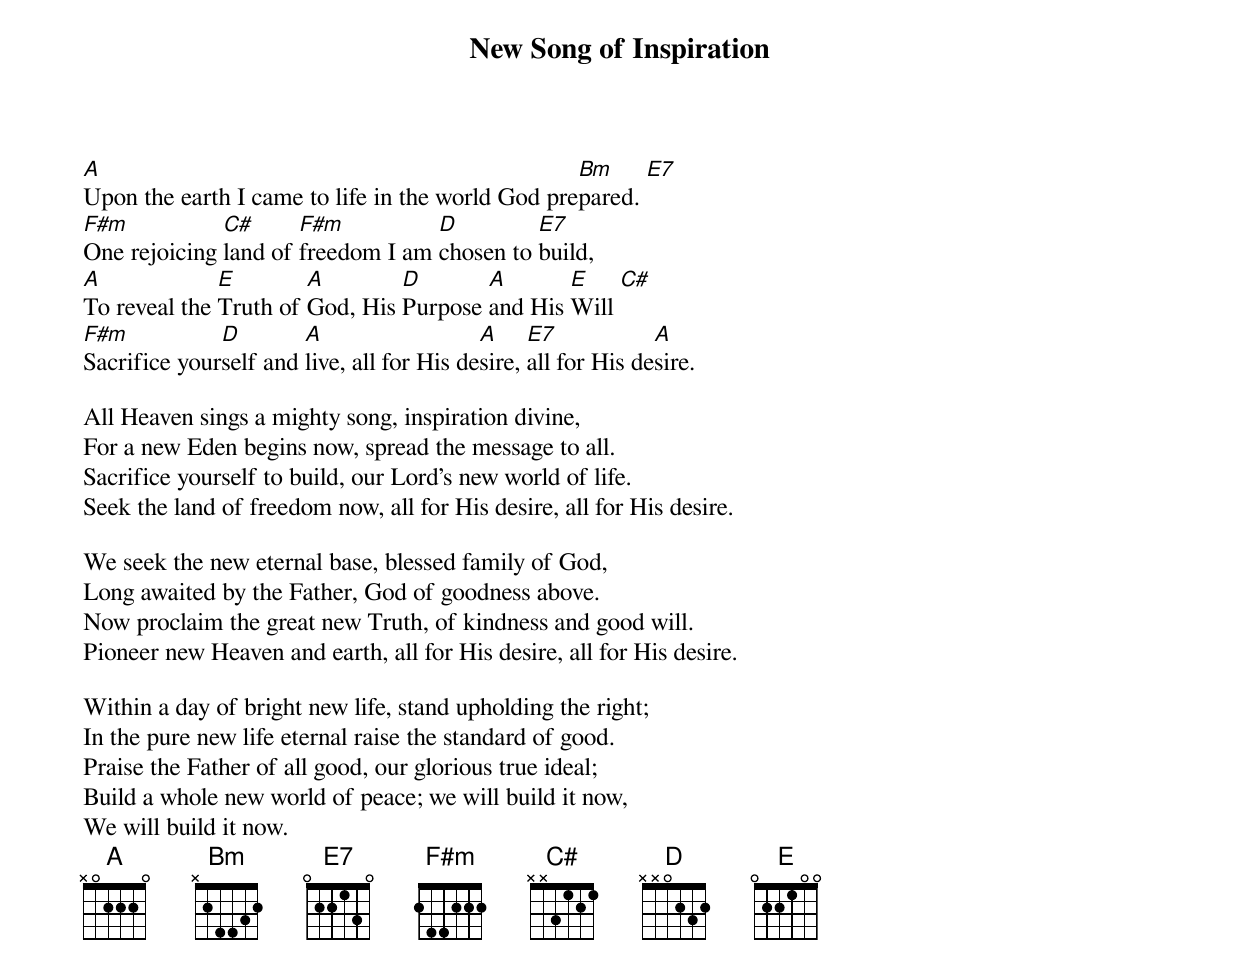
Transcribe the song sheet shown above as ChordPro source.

{title: New Song of Inspiration}
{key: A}
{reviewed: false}

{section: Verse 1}
[A]Upon the earth I came to life in the world God pre[Bm]pared. [E7]
[F#m]One rejoicing [C#]land of [F#m]freedom I am [D]chosen to [E7]build,
[A]To reveal the [E]Truth of [A]God, His [D]Purpose [A]and His [E]Will [C#]
[F#m]Sacrifice your[D]self and [A]live, all for His de[A]sire, [E7]all for His de[A]sire.

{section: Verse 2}
All Heaven sings a mighty song, inspiration divine,
For a new Eden begins now, spread the message to all.
Sacrifice yourself to build, our Lord's new world of life.
Seek the land of freedom now, all for His desire, all for His desire.

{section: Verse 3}
We seek the new eternal base, blessed family of God,
Long awaited by the Father, God of goodness above.
Now proclaim the great new Truth, of kindness and good will.
Pioneer new Heaven and earth, all for His desire, all for His desire.

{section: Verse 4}
Within a day of bright new life, stand upholding the right;
In the pure new life eternal raise the standard of good.
Praise the Father of all good, our glorious true ideal;
Build a whole new world of peace; we will build it now,
We will build it now.
